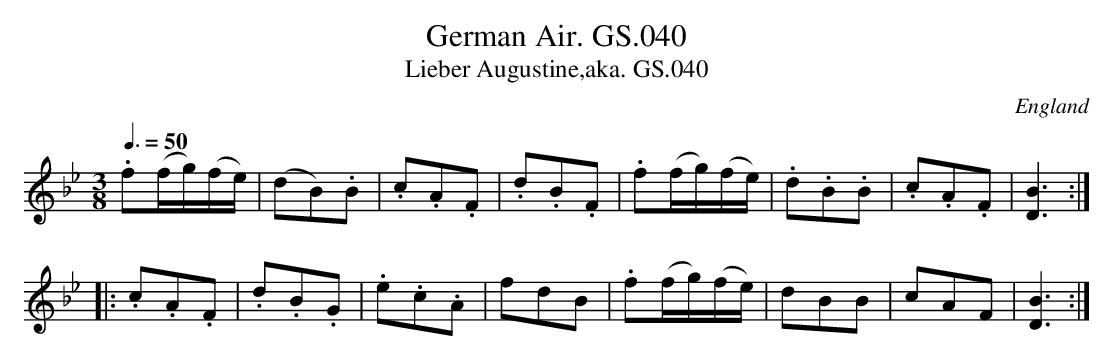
X:1
T:German Air. GS.040
T:Lieber Augustine,aka. GS.040
L:1/8
M:3/8
O:England
Q:3/8=50
K:Bb major
.f(f/2g/2)(f/2e/2) | (dB).B | .c.A.F | .d.B.F |\
.f(f/2g/2)(f/2e/2) |.d.B.B |.c.A.F | [D3B3] :|!
|:.c.A.F | .d.B.G | .e.c.A | fdB | .f(f/2g/2)(f/2e/2)|\
dBB | cAF | [D3B3] :|
